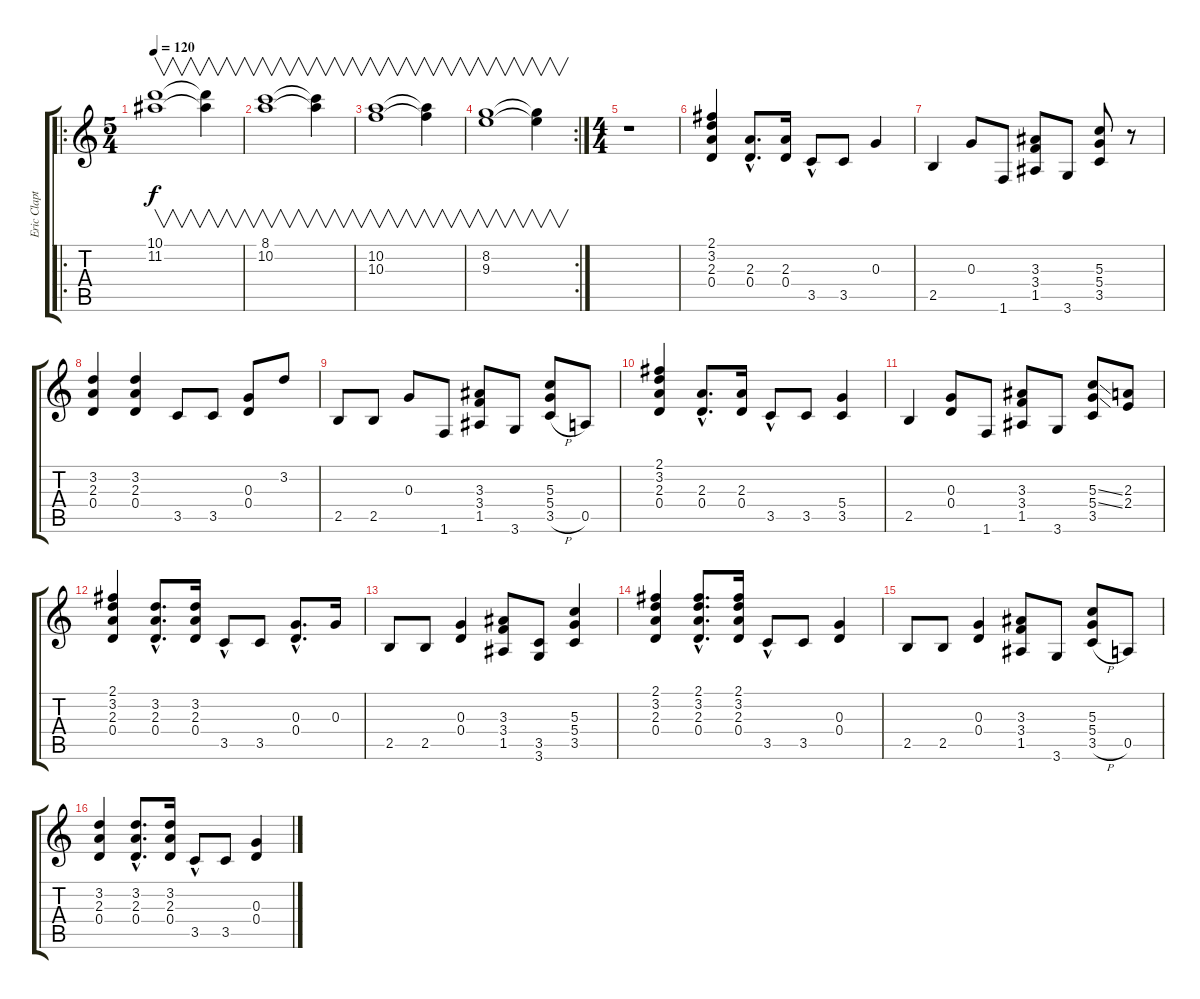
\track ("Eric Clapton" "Eric Clapt") {instrument distortionguitar}
\staff {score tabs}
\tuning (E4 B3 G3 D3 A2 E2) {hide}
\ro
\ts (5 4)
\tempo 120
\clef g2
\ks c
(10.1 11.2).1{v dy f volume 16 balance 11 instrument distortionguitar} (10.1{t} 11.2{t}).4{v} |
(8.1 10.2).1{v} (8.1{t} 10.2{t}).4{v} |
(10.2 10.3).1{v} (10.2{t} 10.3{t}).4{v} |
\rc 2
(8.2 9.3).1{v} (8.2{t} 9.3{t}).4{v} |
\ts (4 4)
r.1 |
(2.1 3.2 2.3 0.4).4{volume 11 balance 8} (2.3{hac} 0.4{hac}).8{d} (2.3 0.4).16 3.5{hac}.8 3.5.8 0.3.4 |
2.5.4 0.3.8 1.6.8 (3.3 3.4 1.5).8 3.6.8 (5.3 5.4 3.5).8 r.8 |
(3.2 2.3 0.4).4 (3.2 2.3 0.4).4 3.5.8 3.5.8 (0.3 0.4).8 3.2.8 |
2.5.8 2.5.8 0.3.8 1.6.8 (3.3 3.4 1.5).8 3.6.8 (5.3 5.4 3.5{h}).8 0.5.8 |
(2.1 3.2 2.3 0.4).4 (2.3{hac} 0.4{hac}).8{d} (2.3 0.4).16 3.5{hac}.8 3.5.8 (5.4 3.5).4 |
2.5.4 (0.3 0.4).8 1.6.8 (3.3 3.4 1.5).8 3.6.8 (5.3{ss} 5.4{ss} 3.5).8 (2.3 2.4).8 |
(2.1 3.2 2.3 0.4).4 (3.2{hac} 2.3{hac} 0.4{hac}).8{d} (3.2 2.3 0.4).16 3.5{hac}.8 3.5.8 (0.3{hac} 0.4{hac}).8{d} 0.3.16 |
2.5.8 2.5.8 (0.3 0.4).4 (3.3 3.4 1.5).8 (3.5 3.6).8 (5.3 5.4 3.5).4 |
(2.1 3.2 2.3 0.4).4 (2.1{hac} 3.2{hac} 2.3{hac} 0.4{hac}).8{d} (2.1 3.2 2.3 0.4).16 3.5{hac}.8 3.5.8 (0.3 0.4).4 |
2.5.8 2.5.8 (0.3 0.4).4 (3.3 3.4 1.5).8 3.6.8 (5.3 5.4 3.5{h}).8 0.5.8 |
(3.2 2.3 0.4).4 (3.2{hac} 2.3{hac} 0.4{hac}).8{d} (3.2 2.3 0.4).16 3.5{hac}.8 3.5.8 (0.3 0.4).4
